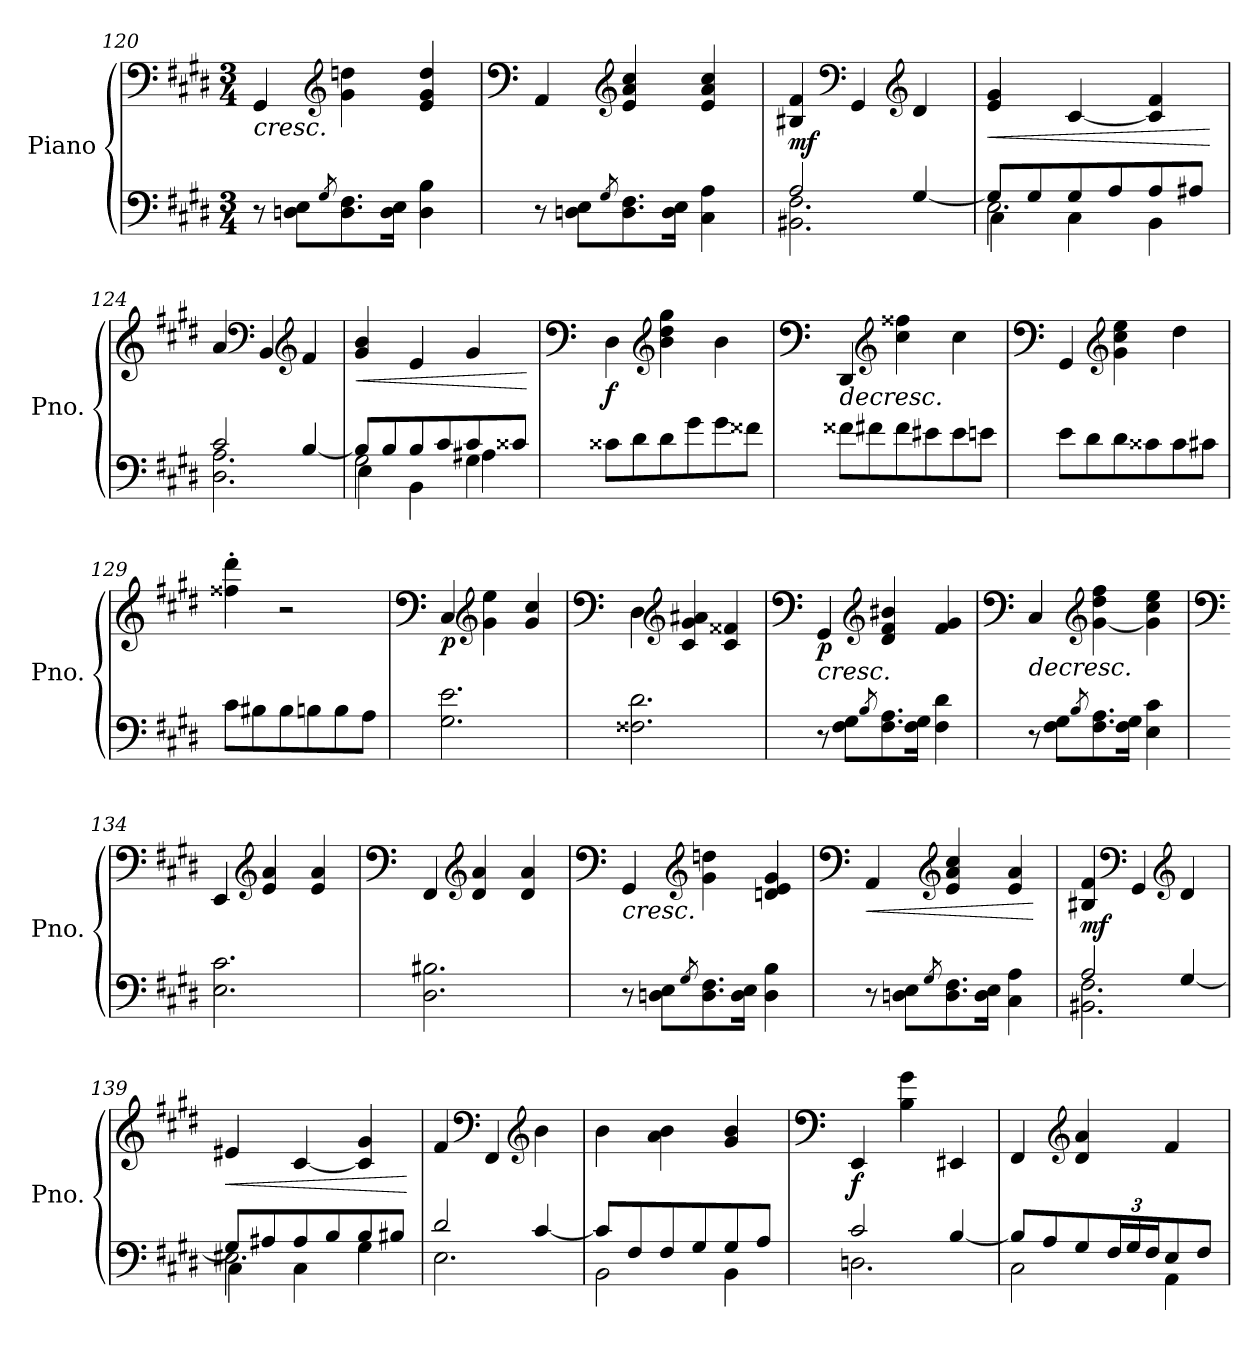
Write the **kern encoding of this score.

**kern	**kern	**dynam
*part1	*part1	*part1
*staff2	*staff1	*staff1/2
*I"Piano	*	*
*I'Pno.	*	*
*clefF4	*clefF4	*
*k[f#c#g#d#]	*k[f#c#g#d#]	*
*M3/4	*M3/4	*
=120	=120	=120
!	!	!LO:HP:b
8r	4GG#/	<
8Dn\ 8E\L	.	.
8qG#/	.	.
*	*clefG2	*
8.D\ 8.F#\	4g#\ 4ddn\	.
16D\ 16E\Jk	.	.
4D\ 4B\	4e/ 4g#/ 4dd/	.
=121	=121	=121
*	*clefF4	*
8r	4AA/	.
8Dn\ 8E\L	.	.
8qG#/	.	.
*	*clefG2	*
8.D\ 8.F#\	4e/ 4a/ 4cc#/	.
16D\ 16E\Jk	.	.
4C#\ 4A\	4e/ 4a/ 4cc#/	.
!!LO:LB:g=z
=122	=122	=122
*^	*	*
!	!	!	!LO:DY:b
2.BB#X\ 2.F#\	2A/	4B#X/ 4f#/	mf
*	*	*clefF4	*
.	.	4GG#/	.
*	*	*clefG2	*
.	[4G#/	4d#/	.
=123	=123	=123	=123
*	*^	*	*
!	!	!	!	!LO:HP:b
2.E\	8G#/L]	4C#\	4e/ 4g#/	<
.	8G#/	.	.	.
.	8G#/	4C#\	[4c#/	.
.	8A/	.	.	.
.	8A/	4BB\	4c#/] 4f#/	.
.	8A#X/J	.	.	.
*v	*v	*v	*	*
.	.	[
=124	=124	=124
*^	*	*
2.D#\ 2.A\	2c#/	4a/	.
*	*	*clefF4	*
.	.	4BB/	.
*	*	*clefG2	*
.	[4B/	4f#/	.
=125	=125	=125	=125
*	*^	*	*
!	!	!	!	!LO:HP:b
2G#\	8B/L]	4E\	4g#/ 4b/	<
.	8B/	.	.	.
.	8B/	4BB\	4e/	.
.	8c#/	.	.	.
4G#\	8c#/	4A#X\	4g#/	.
.	8c##X/J	.	.	.
*v	*v	*v	*	*
.	.	[
!!LO:LB:g=z
=126	=126	=126
*	*clefF4	*
!	!	!LO:DY:b
8c##X\L	4D#\	f
8d#\	.	.
*	*clefG2	*
8d#\	4b\ 4dd#\ 4gg#\	.
8g#\	.	.
8g#\	4b\	.
8f##X\J	.	.
=127	=127	=127
*	*clefF4	*
!	!	!LO:HP:b
8f##X\L	4DD#/	>
8f#X\	.	.
*	*clefG2	*
8f#\	4cc#\ 4ff##X\	.
8e#X\	.	.
8e#\	4cc#\	.
8en\J	.	.
=128	=128	=128
*	*clefF4	*
8e\L	4GG#/	.
8d#\	.	.
*	*clefG2	*
8d#\	4g#\ 4cc#\ 4ee\	.
8c##X\	.	.
8c##\	4dd#\	.
8c#X\J	.	.
=129	=129	=129
8c#\L	4ff##X\' 4ddd#\'	.
8B#X\	.	.
8B#\	2r	.
8Bn\	.	.
8B\	.	.
8A\J	.	.
.	.	[
!!LO:PB:g=z
=130	=130	=130
*	*clefF4	*
!	!	!LO:DY:b
2.G#\ 2.e\	4C#/	p
*	*clefG2	*
.	4g#\ 4ee\	.
.	4g#/ 4cc#/	.
=131	=131	=131
*	*clefF4	*
2.F##X\ 2.d#\	4D#\	.
*	*clefG2	*
.	4c#/ 4g#/ 4a#X/	.
.	4c#/ 4f##X/	.
=132	=132	=132
*	*clefF4	*
!	!	!LO:HP:b
!	!	!LO:DY:n=1:b
8r	4GG#/	< p
8F#\ 8G#\L	.	.
8qB/	.	.
*	*clefG2	*
8.F#\ 8.A\	4d#/ 4f#/ 4b#X/	.
16F#\ 16G#\Jk	.	.
4F#\ 4d#\	4f#/ 4g#/	.
.	.	]
=133	=133	=133
*	*clefF4	*
!	!	!LO:HP:b
8r	4C#/	>
8F#\ 8G#\L	.	.
8qB/	.	.
*	*clefG2	*
8.F#\ 8.A\	[4g#\ 4dd#\ 4ff#\	.
16F#\ 16G#\Jk	.	.
4E\ 4c#\	4g#\] 4cc#\ 4ee\	.
.	.	[
!!LO:LB:g=z
=134	=134	=134
*	*clefF4	*
2.E\ 2.c#\	4EE/	.
*	*clefG2	*
.	4e/ 4a/	.
.	4e/ 4a/	.
=135	=135	=135
*	*clefF4	*
2.D#\ 2.B#X\	4FF#/	.
*	*clefG2	*
.	4d#/ 4a/	.
.	4d#/ 4a/	.
=136	=136	=136
*	*clefF4	*
!	!	!LO:HP:b
8r	4GG#/	<
8Dn\ 8E\L	.	.
8qG#/	.	.
*	*clefG2	*
8.D\ 8.F#\	4g#\ 4ddn\	.
16D\ 16E\Jk	.	.
4D\ 4B\	4dn/ 4e/ 4g#/	.
.	.	]
=137	=137	=137
*	*clefF4	*
!	!	!LO:HP:b
8r	4AA/	<
8Dn\ 8E\L	.	.
8qG#/	.	.
*	*clefG2	*
8.D\ 8.F#\	4e/ 4a/ 4cc#/	.
16D\ 16E\Jk	.	.
4C#\ 4A\	4e/ 4a/	.
.	.	[
!!LO:LB:g=z
=138	=138	=138
*^	*	*
!	!	!	!LO:DY:b
2.BB#X\ 2.F#\	2A/	4B#X/ 4f#/	mf
*	*	*clefF4	*
.	.	4GG#/	.
*	*	*clefG2	*
.	[4G#/	4d#/	.
=139	=139	=139	=139
*	*^	*	*
!	!	!	!	!LO:HP:b
2.E#X\	8G#/L]	4C#\	4e#X/	<
.	8A#X/	.	.	.
.	8A#/	4C#\	[4c#/	.
.	8B/	.	.	.
.	8B/	4G#\	4c#/] 4g#/	.
.	8B#X/J	.	.	.
*v	*v	*v	*	*
.	.	[
=140	=140	=140
*^	*	*
2.E\	2d#/	4f#/	.
*	*	*clefF4	*
.	.	4FF#/	.
*	*	*clefG2	*
.	[4c#/	4b\	.
=141	=141	=141	=141
2BB\	8c#/L]	4b\	.
.	8F#/	.	.
.	8F#/	4a\ 4b\	.
.	8G#/	.	.
4BB\	8G#/	4g#/ 4b/	.
.	8A/J	.	.
*v	*v	*	*
.	.	[
!!LO:LB:g=z
=142	=142	=142
*	*clefF4	*
*^	*	*
!	!	!	!LO:DY:b
2.Dn\	2c#/	4EE/	f
.	.	4B\ 4g#\	.
.	[4B/	4EE#X/	.
=143	=143	=143	=143
2C#\	8B/L]	4FF#/	.
.	8A/	.	.
*	*	*clefG2	*
.	8G#/	4d#/ 4a/	.
*	*Xbrackettup	*	*
.	24F#/L	.	.
.	24G#/	.	.
.	24F#/J	.	.
4AA\	8E/	4f#/	.
.	8F#/J	.	.
*v	*v	*	*
=	=	=
*-	*-	*-
